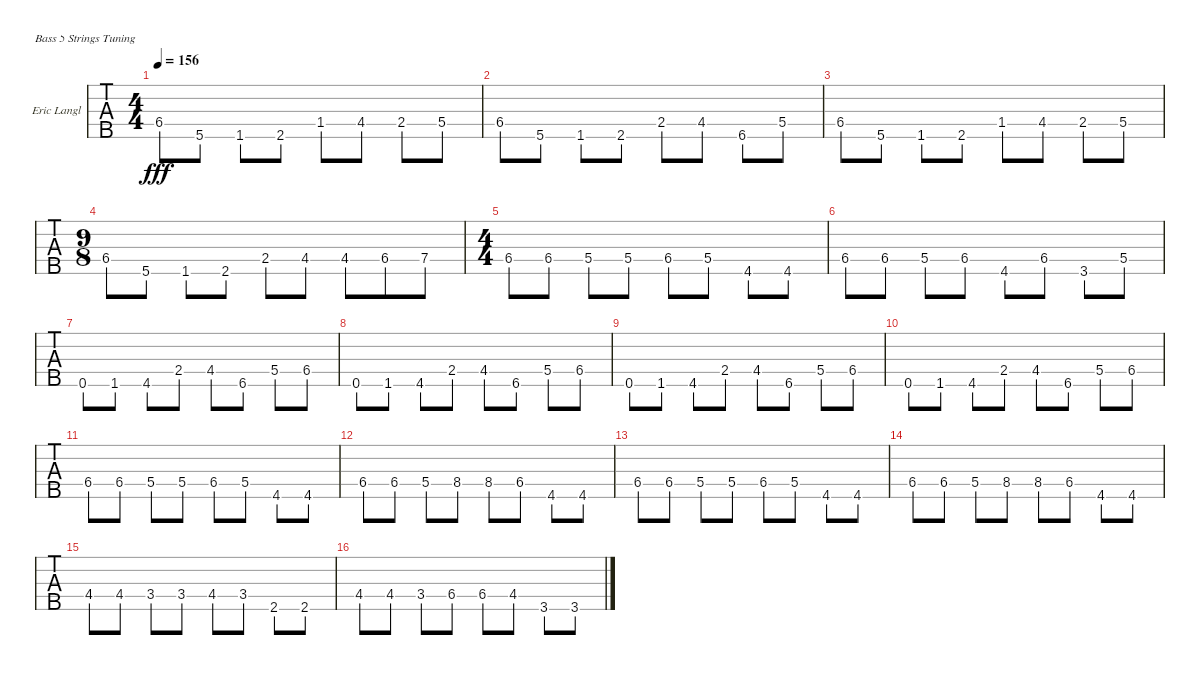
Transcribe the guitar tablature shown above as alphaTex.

\bracketExtendMode groupsimilarinstruments
\firstSystemTrackNameOrientation horizontal
\otherSystemsTrackNameOrientation horizontal
\track ("Eric Langlois" "Eric Langl") {instrument electricbassfinger}
\staff {tabs}
\tuning (G2 D2 A1 E1 B0)
\ts (4 4)
\tempo 156
\clef f4
\ks c
6.4.8{dy fff} 5.5.8 1.5.8 2.5.8 1.4.8 4.4.8 2.4.8 5.4.8 |
6.4.8 5.5.8 1.5.8 2.5.8 2.4.8 4.4.8 6.5.8 5.4.8 |
6.4.8 5.5.8 1.5.8 2.5.8 1.4.8 4.4.8 2.4.8 5.4.8 |
\ts (9 8)
\beaming (8 2 2 2 3)
6.4.8 5.5.8 1.5.8 2.5.8 2.4.8 4.4.8 4.4.8 6.4.8 7.4.8 |
\ts (4 4)
6.4.8 6.4.8 5.4.8 5.4.8 6.4.8 5.4.8 4.5.8 4.5.8 |
6.4.8 6.4.8 5.4.8 6.4.8 4.5.8 6.4.8 3.5.8 5.4.8 |
0.5.8 1.5.8 4.5.8 2.4.8 4.4.8 6.5.8 5.4.8 6.4.8 |
0.5.8 1.5.8 4.5.8 2.4.8 4.4.8 6.5.8 5.4.8 6.4.8 |
0.5.8 1.5.8 4.5.8 2.4.8 4.4.8 6.5.8 5.4.8 6.4.8 |
0.5.8 1.5.8 4.5.8 2.4.8 4.4.8 6.5.8 5.4.8 6.4.8 |
6.4.8 6.4.8 5.4.8 5.4.8 6.4.8 5.4.8 4.5.8 4.5.8 |
6.4.8 6.4.8 5.4.8 8.4.8 8.4.8 6.4.8 4.5.8 4.5.8 |
6.4.8 6.4.8 5.4.8 5.4.8 6.4.8 5.4.8 4.5.8 4.5.8 |
6.4.8 6.4.8 5.4.8 8.4.8 8.4.8 6.4.8 4.5.8 4.5.8 |
4.4.8 4.4.8 3.4.8 3.4.8 4.4.8 3.4.8 2.5.8 2.5.8 |
4.4.8 4.4.8 3.4.8 6.4.8 6.4.8 4.4.8 3.5.8 3.5.8
